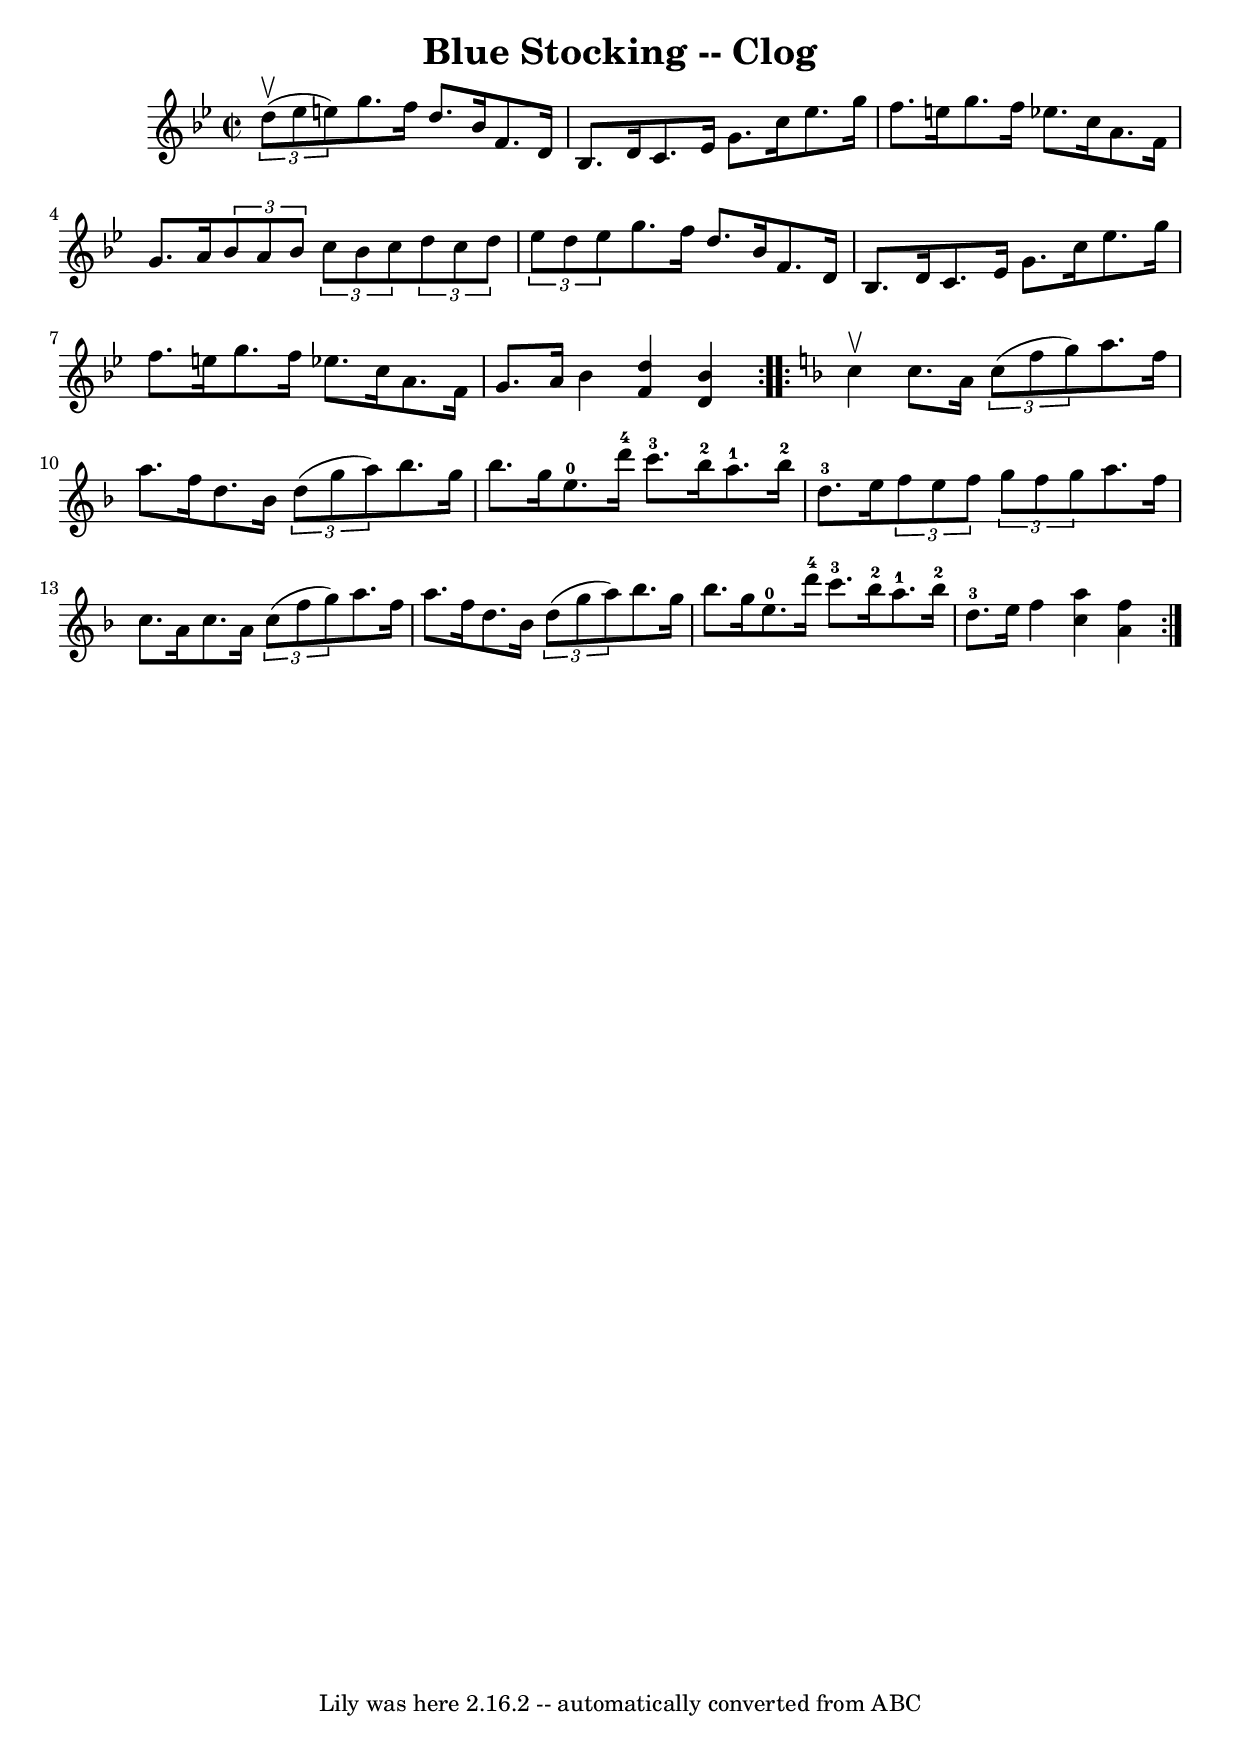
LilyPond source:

\version "2.16.2"
\include "Mammoth.ily"
\header {
  %% book = "Ryan's Mammoth Collection"
  crossRefNumber = "1"
  footnotes = "\\\\156 928"
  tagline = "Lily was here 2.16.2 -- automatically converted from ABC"
  title = "Blue Stocking -- Clog"

}
voicedefault =  {



  \repeat volta 2 {

    \override Staff.TimeSignature #'style = #'C
    \time 2/2 
    \key bes \major   \times 2/3 { d''8^\upbow(ees''8 e''8) 
 				 }  |
    g''8. f''16 d''8. bes'16 f'8. d'16 bes8.         d'16     |
    c'8. ees'16 g'8. c''16 ees''8. g''16 f''8.      e''16     |
    g''8. f''16 ees''!8. c''16 a'8. f'16         g'8. a'16     |
    \times 2/3 { bes'8 a'8 bes'8  
	       }   
    \times 2/3 { c''8 bes'8 c''8  
	       }   \times 2/3 { d''8 c''8 d''8  

			      }   \times 2/3 { ees''8 d''8 ees''8   					     }    |
    g''8. f''16         d''8. bes'16 f'8. d'16 bes8. d'16     |
    c'8. ees'16        g'8. c''16 ees''8. g''16 f''8. e''16     |
    g''8.         f''16 ees''!8. c''16 a'8. f'16 g'8. a'16     |
    
    bes'4  << f'4 d''4   >> << d'4 bes'4   >> 
  }   
  \key f \major
  

  \repeat volta 2 {     c''4^\upbow  |
    c''8. a'16    \times 2/3 {   
      c''8 (f''8 g''8)      } a''8. f''16 a''8. f''16     |
    
    d''8. bes'16    \times 2/3 { d''8 (g''8 a''8) 
			       } bes''8.         g''16 bes''8. g''16     |
    e''8.-0 d'''16-4 c'''8.-3 bes''16-2 a''8.-1 bes''16-2 d''8.-3 e''16     |
    \times 2/3 { f''8 e''8 f''8  
	       }   \times 2/3 { g''8    
				f''8 g''8   			      } a''8. f''16 c''8. a'16     |
    c''8. a'16 
    \times 2/3 { c''8 (f''8 g''8) 
	       } a''8. f''16 a''8.         f''16     |
    d''8. bes'16    \times 2/3 { d''8 (g''8 a''8) 
 			       } bes''8. g''16 bes''8. g''16     |
    e''8.-0 d'''16-4 c'''8.-3 bes''16-2 a''8.-1 bes''16-2 d''8.-3        e''16     |
    f''4  << c''4 a''4   >> << a'4 f''4   >> 
  }   

}

\score{
  <<

    \context Staff="default"
    {
      \voicedefault 
      
    }

  >>
  \layout {
    
  }
  \midi {
  }

}
